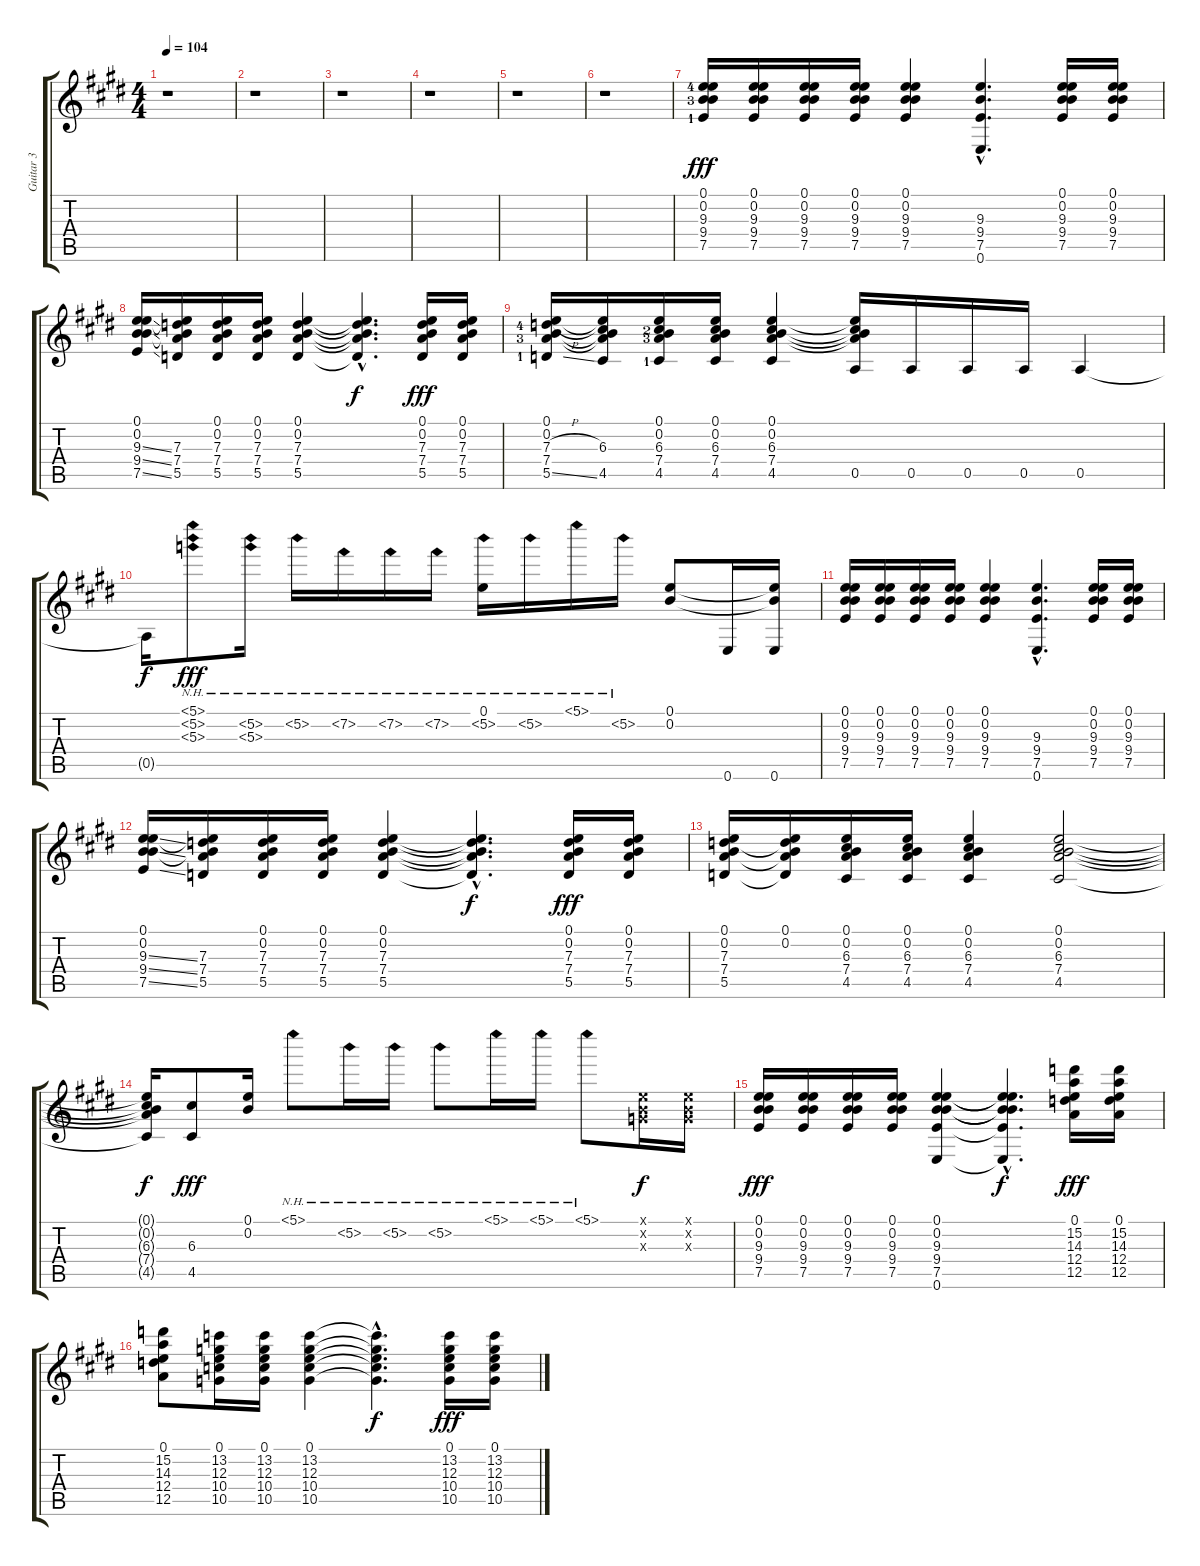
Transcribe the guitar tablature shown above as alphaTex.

\track ("Guitar 3" "Guitar 3") {instrument overdrivenguitar}
\staff {score tabs}
\tuning (E4 B3 G3 D3 A2 E2) {hide}
\ts (4 4)
\tempo 104
\clef g2
\ks e
r.1{dy fff instrument overdrivenguitar} |
r.1 |
r.1 |
r.1 |
r.1 |
r.1 |
(0.1 0.2 9.3{lf 5} 9.4{lf 4} 7.5{lf 2}).16 (0.1 0.2 9.3 9.4 7.5).16 (0.1 0.2 9.3 9.4 7.5).16 (0.1 0.2 9.3 9.4 7.5).16 (0.1 0.2 9.3 9.4 7.5).4 (9.3{hac} 9.4{hac} 7.5{hac} 0.6{hac}).4{d} (0.1 0.2 9.3 9.4 7.5).16 (0.1 0.2 9.3 9.4 7.5).16 |
(0.1 0.2 9.3{ss} 9.4{ss} 7.5{ss}).16 (0.1{t} 0.2{t} 7.3 7.4 5.5).16 (0.1 0.2 7.3 7.4 5.5).16 (0.1 0.2 7.3 7.4 5.5).16 (0.1 0.2 7.3 7.4 5.5).4 (0.1{hac t} 0.2{hac t} 7.3{hac t} 7.4{hac t} 5.5{hac t}).4{d dy f} (0.1 0.2 7.3 7.4 5.5).16{dy fff} (0.1 0.2 7.3 7.4 5.5).16 |
(0.1 0.2 7.3{h lf 5} 7.4{lf 4} 5.5{ss lf 2}).16 (0.1{t} 0.2{t} 6.3 7.4{t} 4.5).16 (0.1 0.2 6.3{lf 3} 7.4{lf 4} 4.5{lf 2}).16 (0.1 0.2 6.3 7.4 4.5).16 (0.1 0.2 6.3 7.4 4.5).4 (0.1{t} 0.2{t} 6.3{t} 7.4{t} 0.5).16 0.5.16 0.5.16 0.5.16 0.5.4 |
0.5{t}.16{dy f} (5.1{nh} 5.2{nh} 5.3{nh}).8{dy fff} (5.2{nh} 5.3{nh}).16 5.2{nh}.16 7.2{nh}.16 7.2{nh}.16 7.2{nh}.16 (0.1 5.2{nh}).16 5.2{nh}.16 5.1{nh}.16 5.2{nh}.16 (0.1 0.2).8 0.6.16 (0.1{t} 0.2{t} 0.6).16 |
(0.1 0.2 9.3 9.4 7.5).16 (0.1 0.2 9.3 9.4 7.5).16 (0.1 0.2 9.3 9.4 7.5).16 (0.1 0.2 9.3 9.4 7.5).16 (0.1 0.2 9.3 9.4 7.5).4 (9.3{hac} 9.4{hac} 7.5{hac} 0.6{hac}).4{d} (0.1 0.2 9.3 9.4 7.5).16 (0.1 0.2 9.3 9.4 7.5).16 |
(0.1 0.2 9.3{ss} 9.4{ss} 7.5{ss}).16 (0.1{t} 0.2{t} 7.3 7.4 5.5).16 (0.1 0.2 7.3 7.4 5.5).16 (0.1 0.2 7.3 7.4 5.5).16 (0.1 0.2 7.3 7.4 5.5).4 (0.1{hac t} 0.2{hac t} 7.3{hac t} 7.4{hac t} 5.5{hac t}).4{d dy f} (0.1 0.2 7.3 7.4 5.5).16{dy fff} (0.1 0.2 7.3 7.4 5.5).16 |
(0.1 0.2 7.3 7.4 5.5).16 (0.1 0.2 7.3{t} 7.4{t} 5.5{t}).16 (0.1 0.2 6.3 7.4 4.5).16 (0.1 0.2 6.3 7.4 4.5).16 (0.1 0.2 6.3 7.4 4.5).4 (0.1 0.2 6.3 7.4 4.5).2 |
(0.1{t} 0.2{t} 6.3{t} 7.4{t} 4.5{t}).16{dy f} (6.3 4.5).8{dy fff} (0.1 0.2).16 5.1{nh}.8 5.2{nh}.16 5.2{nh}.16 5.2{nh}.8 5.1{nh}.16 5.1{nh}.16 5.1{nh}.8 (0.1{x} 0.2{x} 0.3{x}).16{dy f} (0.1{x} 0.2{x} 0.3{x}).16 |
(0.1 0.2 9.3 9.4 7.5).16{dy fff} (0.1 0.2 9.3 9.4 7.5).16 (0.1 0.2 9.3 9.4 7.5).16 (0.1 0.2 9.3 9.4 7.5).16 (0.1 0.2 9.3 9.4 7.5 0.6).4 (0.1{hac t} 0.2{hac t} 9.3{hac t} 9.4{hac t} 7.5{hac t} 0.6{hac t}).4{d dy f} (0.1 15.2 14.3 12.4 12.5).16{dy fff} (0.1 15.2 14.3 12.4 12.5).16 |
(0.1 15.2 14.3 12.4 12.5).8 (0.1 13.2 12.3 10.4 10.5).16 (0.1 13.2 12.3 10.4 10.5).16 (0.1 13.2 12.3 10.4 10.5).4 (0.1{hac t} 13.2{hac t} 12.3{hac t} 10.4{hac t} 10.5{hac t}).4{d dy f} (0.1 13.2 12.3 10.4 10.5).16{dy fff} (0.1 13.2 12.3 10.4 10.5).16
